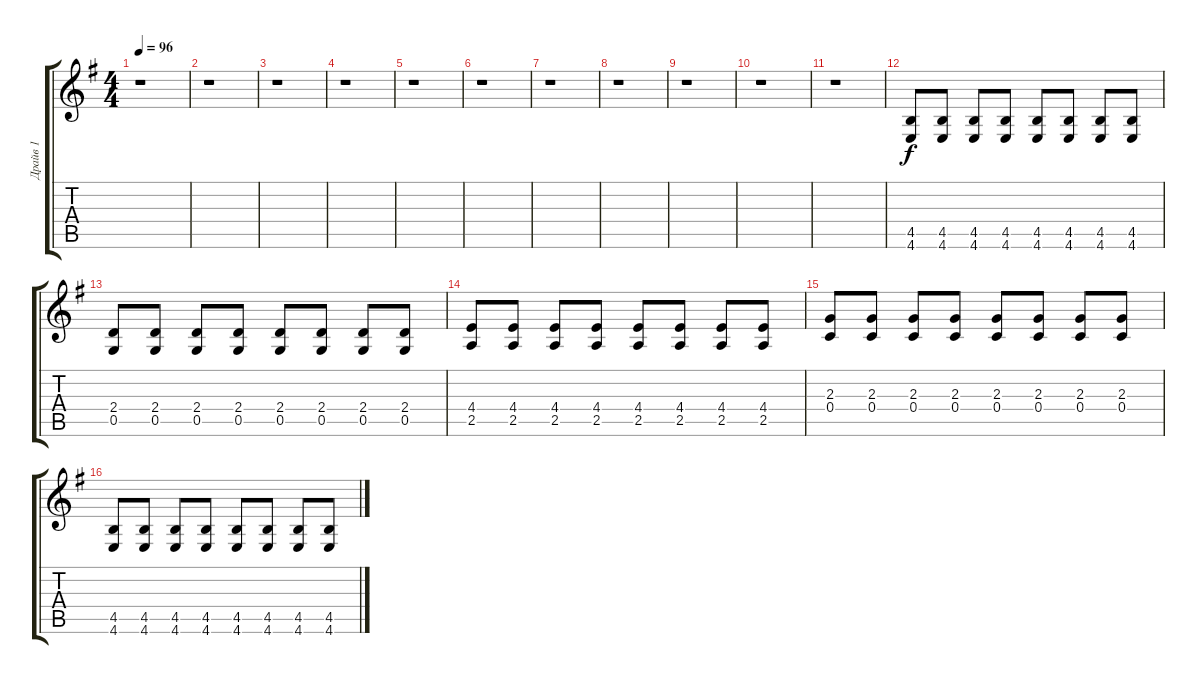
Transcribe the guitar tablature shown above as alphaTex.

\track ("Драйв 1" "Драйв 1") {instrument overdrivenguitar}
\staff {score tabs}
\tuning (D4 A3 F3 C3 G2 C2) {hide}
\ts (4 4)
\tempo 96
\clef g2
\ks eminor
r.1{dy f} |
r.1 |
r.1 |
r.1 |
r.1 |
r.1 |
r.1 |
r.1 |
r.1 |
r.1 |
r.1 |
(4.5 4.6).8 (4.5 4.6).8 (4.5 4.6).8 (4.5 4.6).8 (4.5 4.6).8 (4.5 4.6).8 (4.5 4.6).8 (4.5 4.6).8 |
(2.4 0.5).8 (2.4 0.5).8 (2.4 0.5).8 (2.4 0.5).8 (2.4 0.5).8 (2.4 0.5).8 (2.4 0.5).8 (2.4 0.5).8 |
(4.4 2.5).8 (4.4 2.5).8 (4.4 2.5).8 (4.4 2.5).8 (4.4 2.5).8 (4.4 2.5).8 (4.4 2.5).8 (4.4 2.5).8 |
(2.3 0.4).8 (2.3 0.4).8 (2.3 0.4).8 (2.3 0.4).8 (2.3 0.4).8 (2.3 0.4).8 (2.3 0.4).8 (2.3 0.4).8 |
(4.5 4.6).8 (4.5 4.6).8 (4.5 4.6).8 (4.5 4.6).8 (4.5 4.6).8 (4.5 4.6).8 (4.5 4.6).8 (4.5 4.6).8
